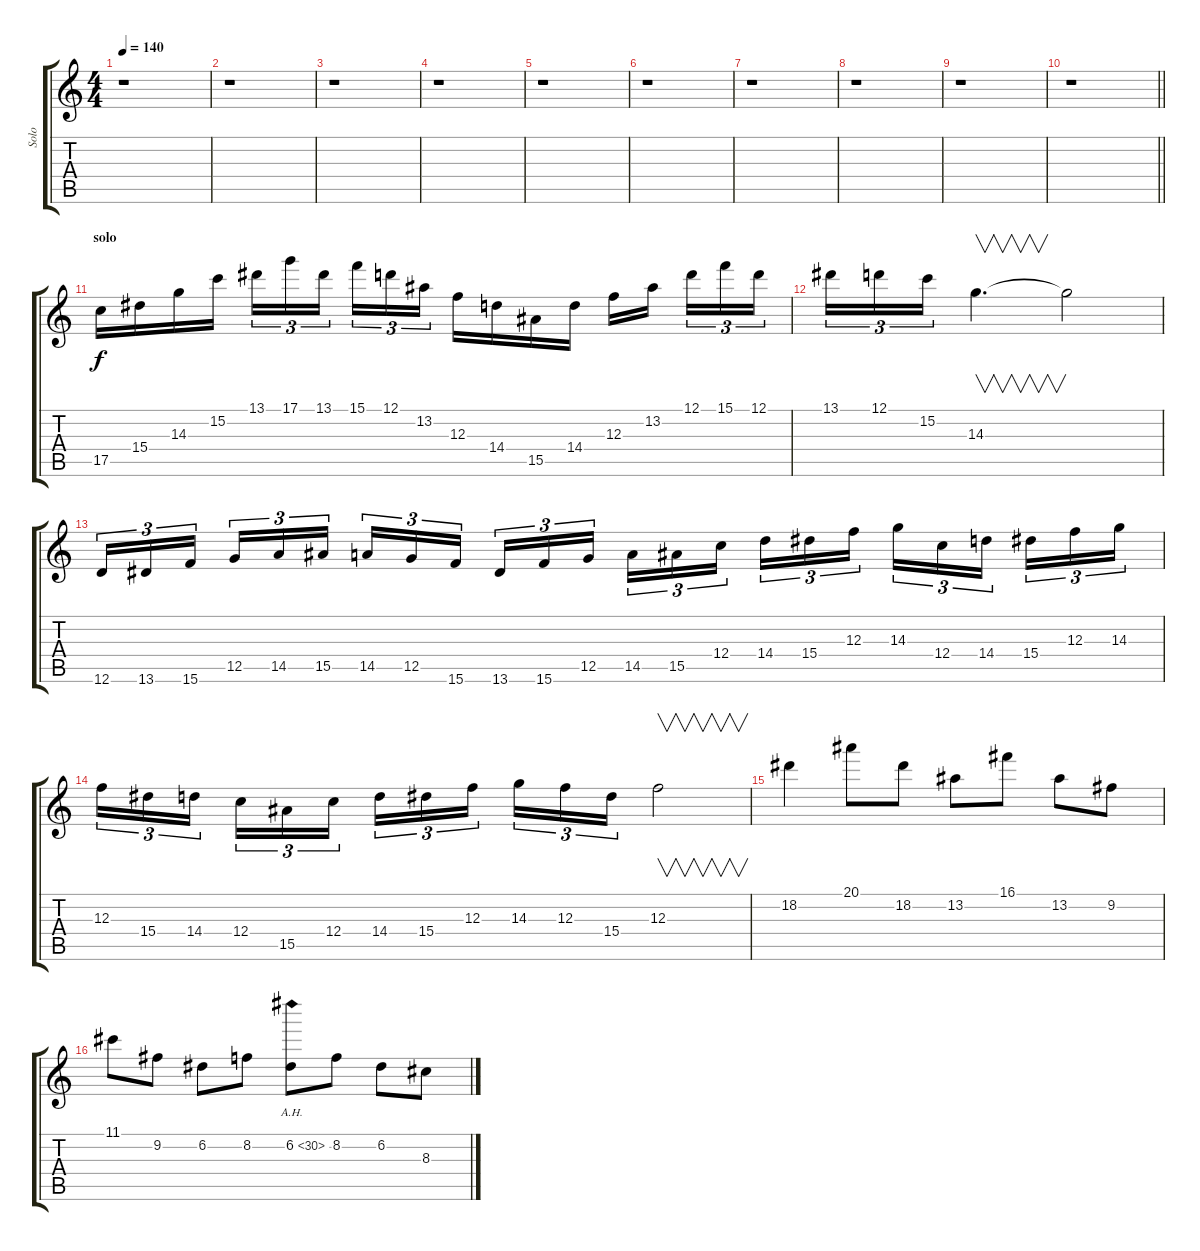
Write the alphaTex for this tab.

\track ("Solo" "Solo") {instrument distortionguitar}
\staff {score tabs}
\tuning (D4 A3 F3 C3 G2 D2) {hide}
\ts (4 4)
\tempo 140
\clef g2
\ks c
r.1{dy f} |
r.1 |
r.1 |
r.1 |
r.1 |
r.1 |
r.1 |
r.1 |
r.1 |
\barLineRight lightlight
r.1 |
\section ("" "solo")
17.5.16 15.4.16 14.3.16 15.2.16 13.1.16{tu (3 2)} 17.1.16{tu (3 2)} 13.1.16{tu (3 2) beam splitsecondary} 15.1.16{tu (3 2)} 12.1.16{tu (3 2)} 13.2.16{tu (3 2)} 12.3.16 14.4.16 15.5.16 14.4.16 12.3.16 13.2.16{beam splitsecondary} 12.1.16{tu (3 2)} 15.1.16{tu (3 2)} 12.1.16{tu (3 2)} |
13.1.16{tu (3 2)} 12.1.16{tu (3 2)} 15.2.16{tu (3 2)} 14.3.4{v d} 14.3{t}.2 |
12.6.16{tu (3 2)} 13.6.16{tu (3 2)} 15.6.16{tu (3 2) beam splitsecondary} 12.5.16{tu (3 2)} 14.5.16{tu (3 2)} 15.5.16{tu (3 2)} 14.5.16{tu (3 2)} 12.5.16{tu (3 2)} 15.6.16{tu (3 2) beam splitsecondary} 13.6.16{tu (3 2)} 15.6.16{tu (3 2)} 12.5.16{tu (3 2)} 14.5.16{tu (3 2)} 15.5.16{tu (3 2)} 12.4.16{tu (3 2) beam splitsecondary} 14.4.16{tu (3 2)} 15.4.16{tu (3 2)} 12.3.16{tu (3 2)} 14.3.16{tu (3 2)} 12.4.16{tu (3 2)} 14.4.16{tu (3 2) beam splitsecondary} 15.4.16{tu (3 2)} 12.3.16{tu (3 2)} 14.3.16{tu (3 2)} |
12.3.16{tu (3 2)} 15.4.16{tu (3 2)} 14.4.16{tu (3 2) beam splitsecondary} 12.4.16{tu (3 2)} 15.5.16{tu (3 2)} 12.4.16{tu (3 2)} 14.4.16{tu (3 2)} 15.4.16{tu (3 2)} 12.3.16{tu (3 2) beam splitsecondary} 14.3.16{tu (3 2)} 12.3.16{tu (3 2)} 15.4.16{tu (3 2)} 12.3.2{v} |
18.2.4 20.1.8 18.2.8 13.2.8 16.1.8 13.2.8 9.2.8 |
11.1.8 9.2.8 6.2.8 8.2.8 6.2{ah 24}.8 8.2.8 6.2.8 8.3.8
